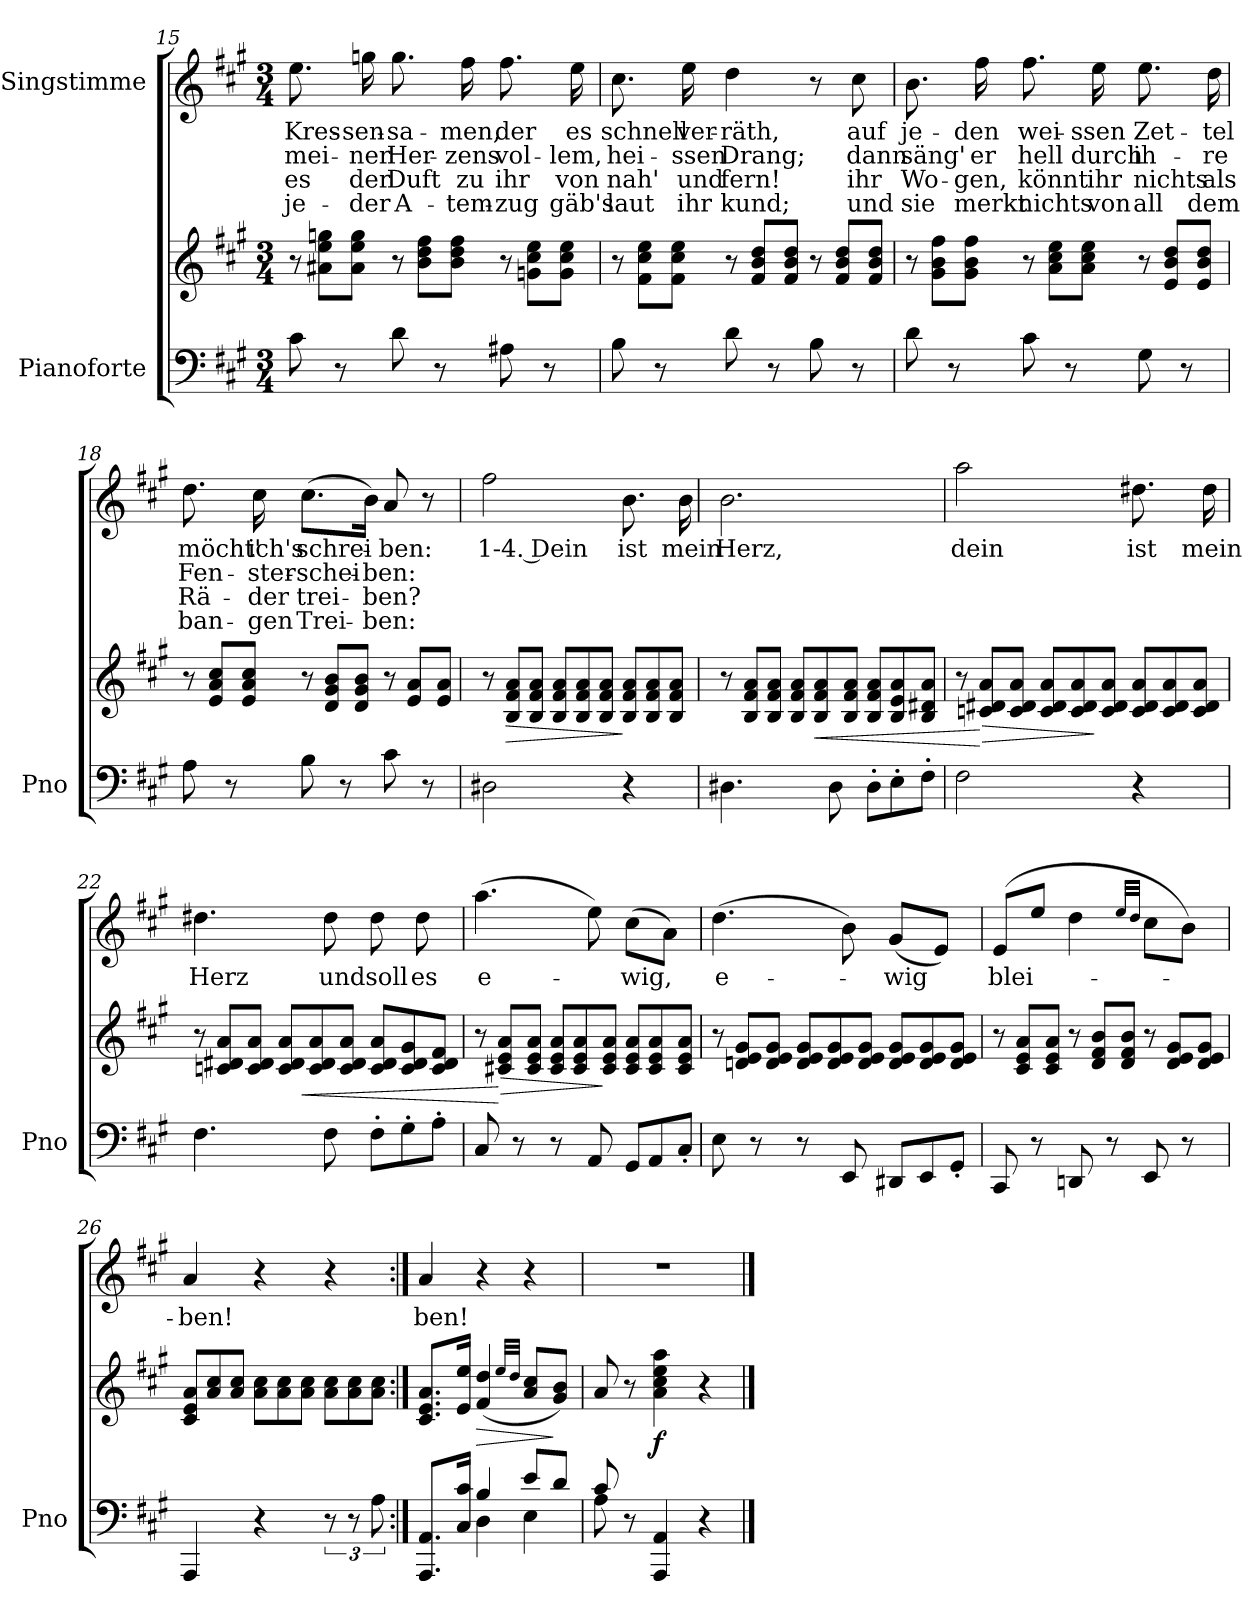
**kern	**kern	**dynam	**kern	**text	**text	**text	**text
*part2	*part2	*part2	*part1	*part1	*part1	*part1	*part1
*staff3	*staff2	*staff2/3	*staff1	*staff1	*staff1	*staff1	*staff1
*I"Pianoforte	*	*	*I"Singstimme	*	*	*	*
*I'Pno	*	*	*	*	*	*	*
*clefF4	*clefG2	*	*clefG2	*	*	*	*
*k[f#c#g#]	*k[f#c#g#]	*	*k[f#c#g#]	*	*	*	*
*M3/4	*M3/4	*	*M3/4	*	*	*	*
*	*Xtuplet	*	*	*	*	*	*
=15	=15	=15	=15	=15	=15	=15	=15
!	!	!	!	!LO:LY:b	!LO:LY:b	!LO:LY:b	!LO:LY:b
8c#\	12r	.	8.ee\	Kres-	mei-	es	je-
.	12a#X\ 12ee\ 12ggn\L	.	.	.	.	.	.
8r	.	.	.	.	.	.	.
.	12a#\ 12ee\ 12gg\J	.	.	.	.	.	.
!	!	!	!	!LO:LY:b	!LO:LY:b	!LO:LY:b	!LO:LY:b
.	.	.	16ggn\	-sen-	-ner	der	-der
!	!	!	!	!LO:LY:b	!LO:LY:b	!LO:LY:b	!LO:LY:b
8d\	12r	.	8.gg\	-sa-	Her-	Duft	A-
.	12b\ 12dd\ 12ff#\L	.	.	.	.	.	.
8r	.	.	.	.	.	.	.
.	12b\ 12dd\ 12ff#\J	.	.	.	.	.	.
!	!	!	!	!LO:LY:b	!LO:LY:b	!LO:LY:b	!LO:LY:b
.	.	.	16ff#\	-men,	-zens	zu	-tem-
!	!	!	!	!LO:LY:b	!LO:LY:b	!LO:LY:b	!LO:LY:b
8A#X\	12r	.	8.ff#\	der	vol-	ihr	-zug
.	12gn\ 12cc#\ 12ee\L	.	.	.	.	.	.
8r	.	.	.	.	.	.	.
.	12g\ 12cc#\ 12ee\J	.	.	.	.	.	.
!	!	!	!	!LO:LY:b	!LO:LY:b	!LO:LY:b	!LO:LY:b
.	.	.	16ee\	es	-lem,	von	gäb's
!!LO:LB:g=z
=16	=16	=16	=16	=16	=16	=16	=16
!	!	!	!	!LO:LY:b	!LO:LY:b	!LO:LY:b	!LO:LY:b
8B\	12r	.	8.cc#\	schnell	hei-	nah'	laut
.	12f#\ 12cc#\ 12ee\L	.	.	.	.	.	.
8r	.	.	.	.	.	.	.
.	12f#\ 12cc#\ 12ee\J	.	.	.	.	.	.
!	!	!	!	!LO:LY:b	!LO:LY:b	!LO:LY:b	!LO:LY:b
.	.	.	16ee\	ver-	-ssen	und	ihr
!	!	!	!	!LO:LY:b	!LO:LY:b	!LO:LY:b	!LO:LY:b
8d\	12r	.	4dd\	-räth,	Drang;	fern!	kund;
.	12f#/ 12b/ 12dd/L	.	.	.	.	.	.
8r	.	.	.	.	.	.	.
.	12f#/ 12b/ 12dd/J	.	.	.	.	.	.
8B\	12r	.	8r	.	.	.	.
.	12f#/ 12b/ 12dd/L	.	.	.	.	.	.
!	!	!	!	!LO:LY:b	!LO:LY:b	!LO:LY:b	!LO:LY:b
8r	.	.	8cc#\	auf	dann	ihr	und
.	12f#/ 12b/ 12dd/J	.	.	.	.	.	.
=17	=17	=17	=17	=17	=17	=17	=17
!	!	!	!	!LO:LY:b	!LO:LY:b	!LO:LY:b	!LO:LY:b
8d\	12r	.	8.b\	je-	säng'	Wo-	sie
.	12g#\ 12b\ 12ff#\L	.	.	.	.	.	.
8r	.	.	.	.	.	.	.
.	12g#\ 12b\ 12ff#\J	.	.	.	.	.	.
!	!	!	!	!LO:LY:b	!LO:LY:b	!LO:LY:b	!LO:LY:b
.	.	.	16ff#\	-den	er	-gen,	merkt
!	!	!	!	!LO:LY:b	!LO:LY:b	!LO:LY:b	!LO:LY:b
8c#\	12r	.	8.ff#\	wei-	hell	könnt	nichts
.	12a\ 12cc#\ 12ee\L	.	.	.	.	.	.
8r	.	.	.	.	.	.	.
.	12a\ 12cc#\ 12ee\J	.	.	.	.	.	.
!	!	!	!	!LO:LY:b	!LO:LY:b	!LO:LY:b	!LO:LY:b
.	.	.	16ee\	-ssen	durch	ihr	von
!	!	!	!	!LO:LY:b	!LO:LY:b	!LO:LY:b	!LO:LY:b
8G#\	12r	.	8.ee\	Zet-	ih-	nichts	all
.	12e/ 12b/ 12dd/L	.	.	.	.	.	.
8r	.	.	.	.	.	.	.
.	12e/ 12b/ 12dd/J	.	.	.	.	.	.
!	!	!	!	!LO:LY:b	!LO:LY:b	!LO:LY:b	!LO:LY:b
.	.	.	16dd\	-tel	-re	als	dem
=18	=18	=18	=18	=18	=18	=18	=18
!	!	!	!	!LO:LY:b	!LO:LY:b	!LO:LY:b	!LO:LY:b
8A\	12r	.	8.dd\	möcht'	Fen-	Rä-	ban-
.	12e/ 12a/ 12cc#/L	.	.	.	.	.	.
8r	.	.	.	.	.	.	.
.	12e/ 12a/ 12cc#/J	.	.	.	.	.	.
!	!	!	!	!LO:LY:b	!LO:LY:b	!LO:LY:b	!LO:LY:b
.	.	.	16cc#\	ich's	-ster-	-der	-gen
!	!	!	!	!LO:LY:b	!LO:LY:b	!LO:LY:b	!LO:LY:b
8B\	12r	.	(8.cc#\L	schrei-	-schei-	trei-	Trei-
.	12d/ 12g#/ 12b/L	.	.	.	.	.	.
8r	.	.	.	.	.	.	.
.	12d/ 12g#/ 12b/J	.	.	.	.	.	.
.	.	.	16b\Jk)	.	.	.	.
!	!	!	!	!LO:LY:b	!LO:LY:b	!LO:LY:b	!LO:LY:b
8c#\	12r	.	8a/	-ben:	-ben:	-ben?	-ben:
.	12e/ 12a/L	.	.	.	.	.	.
8r	.	.	8r	.	.	.	.
.	12e/ 12a/J	.	.	.	.	.	.
!!LO:LB:g=z
=19	=19	=19	=19	=19	=19	=19	=19
!	!	!	!	!LO:LY:b	!	!	!
2D#X\	12r	.	2ff#\	1-4. Dein	.	.	.
!	!	!LO:HP:b	!	!	!	!	!
.	12B/ 12f#/ 12a/L	>	.	.	.	.	.
.	12B/ 12f#/ 12a/J	.	.	.	.	.	.
.	12B/ 12f#/ 12a/L	.	.	.	.	.	.
.	12B/ 12f#/ 12a/	.	.	.	.	.	.
.	12B/ 12f#/ 12a/J	.	.	.	.	.	.
!	!	!	!	!LO:LY:b	!	!	!
4r	12B/ 12f#/ 12a/L	]	8.b\	ist	.	.	.
.	12B/ 12f#/ 12a/	.	.	.	.	.	.
.	12B/ 12f#/ 12a/J	.	.	.	.	.	.
!	!	!	!	!LO:LY:b	!	!	!
.	.	.	16b\	mein	.	.	.
=20	=20	=20	=20	=20	=20	=20	=20
!	!	!	!	!LO:LY:b	!	!	!
4.D#X\	12r	.	2.b\	Herz,	.	.	.
.	12B/ 12f#/ 12a/L	.	.	.	.	.	.
.	12B/ 12f#/ 12a/J	.	.	.	.	.	.
.	12B/ 12f#/ 12a/L	.	.	.	.	.	.
!	!	!LO:HP:b	!	!	!	!	!
.	12B/ 12f#/ 12a/	<	.	.	.	.	.
8D#\	.	.	.	.	.	.	.
.	12B/ 12f#/ 12a/J	.	.	.	.	.	.
*Xtuplet	*	*	*	*	*	*	*
12D#'\L	12B/ 12f#/ 12a/L	.	.	.	.	.	.
12E'\	12B/ 12e/ 12a/	.	.	.	.	.	.
12F#'\J	12B/ 12d#X/ 12a/J	.	.	.	.	.	.
=21	=21	=21	=21	=21	=21	=21	=21
!	!	!	!	!LO:LY:b	!	!	!
2F#\	12r	.	2aa\	dein	.	.	.
!	!	!LO:HP:n=1:b	!	!	!	!	!
.	12cn/ 12d#X/ 12a/L	[ >	.	.	.	.	.
.	12c/ 12d#/ 12a/J	.	.	.	.	.	.
.	12c/ 12d#/ 12a/L	.	.	.	.	.	.
.	12c/ 12d#/ 12a/	.	.	.	.	.	.
.	12c/ 12d#/ 12a/J	]	.	.	.	.	.
!	!	!	!	!LO:LY:b	!	!	!
4r	12c/ 12d#/ 12a/L	.	8.dd#X\	ist	.	.	.
.	12c/ 12d#/ 12a/	.	.	.	.	.	.
.	12c/ 12d#/ 12a/J	.	.	.	.	.	.
!	!	!	!	!LO:LY:b	!	!	!
.	.	.	16dd#\	mein	.	.	.
!!LO:LB:g=z
=22	=22	=22	=22	=22	=22	=22	=22
!	!	!	!	!LO:LY:b	!	!	!
4.F#\	12r	.	4.dd#X\	Herz	.	.	.
.	12cn/ 12d#X/ 12a/L	.	.	.	.	.	.
.	12c/ 12d#/ 12a/J	.	.	.	.	.	.
.	12c/ 12d#/ 12a/L	.	.	.	.	.	.
!	!	!LO:HP:b	!	!	!	!	!
.	12c/ 12d#/ 12a/	<	.	.	.	.	.
!	!	!	!	!LO:LY:b	!	!	!
8F#\	.	.	8dd#\	und	.	.	.
.	12c/ 12d#/ 12a/J	.	.	.	.	.	.
!	!	!	!	!LO:LY:b	!	!	!
12F#'\L	12c/ 12d#/ 12a/L	.	8dd#\	soll	.	.	.
12G#'\	12c/ 12d#/ 12g#/	.	.	.	.	.	.
!	!	!	!	!LO:LY:b	!	!	!
.	.	.	8dd#\	es	.	.	.
12A'\J	12c/ 12d#/ 12f#/J	.	.	.	.	.	.
=23	=23	=23	=23	=23	=23	=23	=23
!	!	!	!	!LO:LY:b	!	!	!
8C#/	12r	.	(4.aa\	e-	.	.	.
!	!	!LO:HP:n=1:b	!	!	!	!	!
.	12c#X/ 12e/ 12a/L	[ >	.	.	.	.	.
8r	.	.	.	.	.	.	.
.	12c#/ 12e/ 12a/J	.	.	.	.	.	.
8r	12c#/ 12e/ 12a/L	.	.	.	.	.	.
.	12c#/ 12e/ 12a/	.	.	.	.	.	.
8AA/	.	.	8ee\)	.	.	.	.
.	12c#/ 12e/ 12a/J	]	.	.	.	.	.
!	!	!	!	!LO:LY:b	!	!	!
12GG#/L	12c#/ 12e/ 12a/L	.	(8cc#\L	-wig,	.	.	.
12AA/	12c#/ 12e/ 12a/	.	.	.	.	.	.
.	.	.	8a\J)	.	.	.	.
12C#'/J	12c#/ 12e/ 12a/J	.	.	.	.	.	.
=24	=24	=24	=24	=24	=24	=24	=24
!	!	!	!	!LO:LY:b	!	!	!
8E\	12r	.	(4.dd\	e-	.	.	.
.	12dn/ 12e/ 12g#/L	.	.	.	.	.	.
8r	.	.	.	.	.	.	.
.	12d/ 12e/ 12g#/J	.	.	.	.	.	.
8r	12d/ 12e/ 12g#/L	.	.	.	.	.	.
.	12d/ 12e/ 12g#/	.	.	.	.	.	.
8EE/	.	.	8b\)	.	.	.	.
.	12d/ 12e/ 12g#/J	.	.	.	.	.	.
!	!	!	!	!LO:LY:b	!	!	!
12DD#X/L	12d/ 12e/ 12g#/L	.	(8g#/L	-wig	.	.	.
12EE/	12d/ 12e/ 12g#/	.	.	.	.	.	.
.	.	.	8e/J)	.	.	.	.
12GG#'/J	12d/ 12e/ 12g#/J	.	.	.	.	.	.
!!LO:LB:g=z
=25	=25	=25	=25	=25	=25	=25	=25
!	!	!	!	!LO:LY:b	!	!	!
8CC#/	12r	.	(8e/L	blei-	.	.	.
.	12c#/ 12e/ 12a/L	.	.	.	.	.	.
8r	.	.	8ee/J	.	.	.	.
.	12c#/ 12e/ 12a/J	.	.	.	.	.	.
8DDn/	12r	.	4dd\	.	.	.	.
.	12d/ 12f#/ 12b/L	.	.	.	.	.	.
8r	.	.	.	.	.	.	.
.	12d/ 12f#/ 12b/J	.	.	.	.	.	.
.	.	.	32qee/LLL	.	.	.	.
.	.	.	32qdd/JJJ	.	.	.	.
8EE/	12r	.	8cc#\L	.	.	.	.
.	12d/ 12e/ 12g#/L	.	.	.	.	.	.
8r	.	.	8b\J)	.	.	.	.
.	12d/ 12e/ 12g#/J	.	.	.	.	.	.
=26	=26	=26	=26	=26	=26	=26	=26
*^	*	*	*	*	*	*	*
!	!	!	!	!	!LO:LY:b	!	!	!
4AAA/	4ryy	12c#/ 12e/ 12a/L	.	4a/	-ben!	.	.	.
.	.	12a/ 12cc#/	.	.	.	.	.	.
.	.	12a/ 12cc#/J	.	.	.	.	.	.
4r	4ryy	12a\ 12cc#\L	.	4r	.	.	.	.
.	.	12a\ 12cc#\	.	.	.	.	.	.
.	.	12a\ 12cc#\J	.	.	.	.	.	.
*tuplet	*	*	*	*	*	*	*	*
12r	4ryy	12a\ 12cc#\L	.	4r	.	.	.	.
12r	.	12a\ 12cc#\	.	.	.	.	.	.
12A\	.	12a\ 12cc#\J	.	.	.	.	.	.
=27:|!	=27:|!	=27:|!	=27:|!	=27:|!	=27:|!	=27:|!	=27:|!	=27:|!
!	!	!	!	!	!LO:LY:b	!	!	!
8.AAA/ 8.AA/L	4ryy	8.c#/ 8.e/ 8.a/L	.	4a/	-ben!	.	.	.
16C#/ 16c#/Jk	.	16e/ 16ee/Jk	.	.	.	.	.	.
!	!	!	!LO:HP:b	!	!	!	!	!
4B/	4D\	(>4f#/ 4dd/	>	4r	.	.	.	.
.	.	32qee/LLL	.	.	.	.	.	.
.	.	32qdd/JJJ	.	.	.	.	.	.
8e/L	4E\	8a/ 8cc#/L	.	4r	.	.	.	.
8d/J	.	8g#/ 8b/J)	]	.	.	.	.	.
=28	=28	=28	=28	=28	=28	=28	=28	=28
8c#/	8A\	8a/	.	2.r	.	.	.	.
8r	8ryy	8r	.	.	.	.	.	.
!	!	!	!LO:DY:b	!	!	!	!	!
4AAA/ 4AA/	2ryy	4a\ 4cc#\ 4ee\ 4aa\	f	.	.	.	.	.
4r	.	4r	.	.	.	.	.	.
*v	*v	*	*	*	*	*	*	*
==	==	==	==	==	==	==	==
*-	*-	*-	*-	*-	*-	*-	*-
